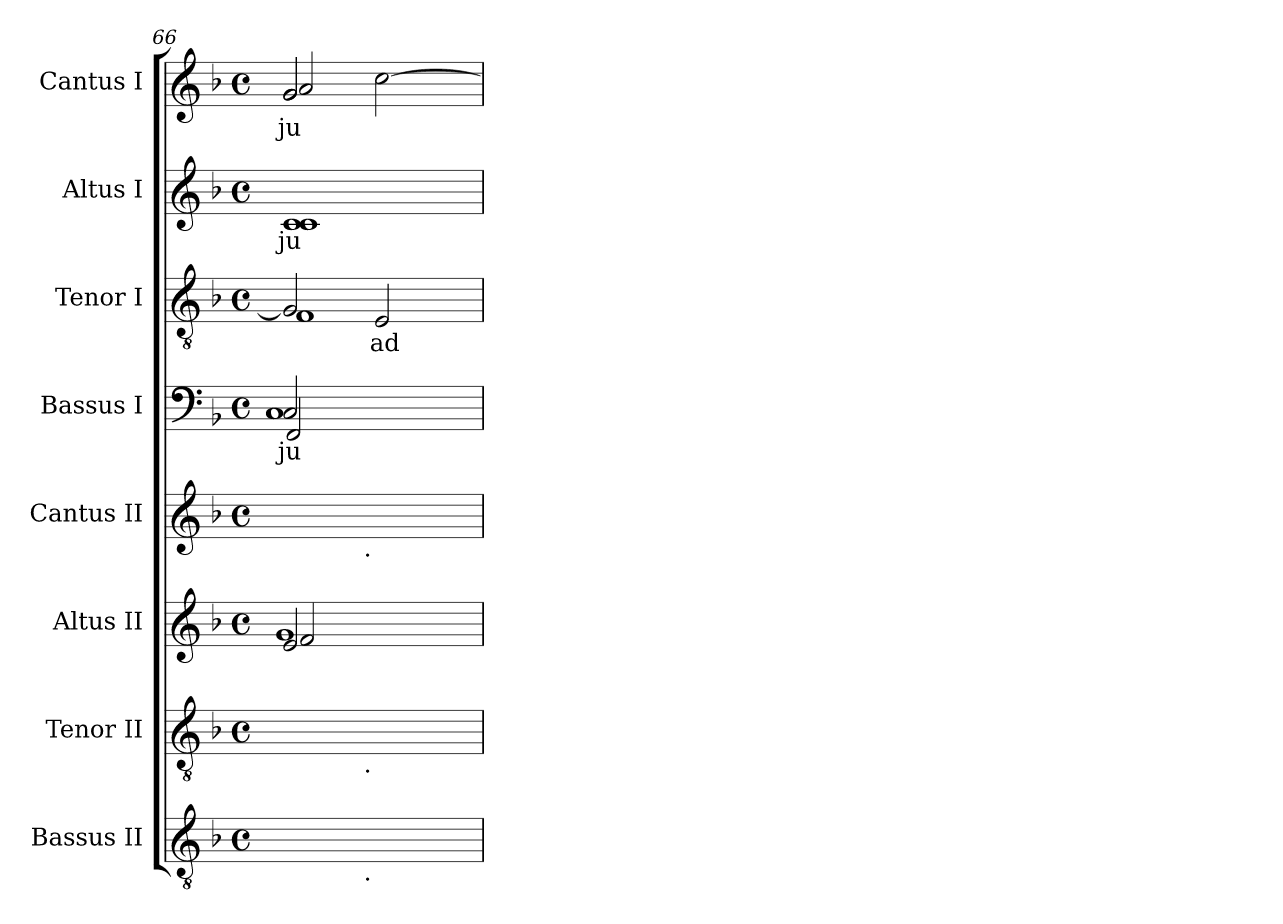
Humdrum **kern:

**kern	**kern	**kern	**kern	**kern	**text	**kern	**text	**kern	**text	**kern	**text
*part8	*part7	*part6	*part5	*part4	*part4	*part3	*part3	*part2	*part2	*part1	*part1
*staff8	*staff7	*staff6	*staff5	*staff4	*staff4	*staff3	*staff3	*staff2	*staff2	*staff1	*staff1
*I"Bassus II	*I"Tenor II	*I"Altus II	*I"Cantus II	*I"Bassus I	*	*I"Tenor I	*	*I"Altus I	*	*I"Cantus I	*
!!LO:PB:g=z
*clefGv2	*clefGv2	*clefG2	*clefG2	*clefF4	*	*clefGv2	*	*clefG2	*	*clefG2	*
*k[b-]	*k[b-]	*k[b-]	*k[b-]	*k[b-]	*	*k[b-]	*	*k[b-]	*	*k[b-]	*
*F:	*F:	*F:	*F:	*F:	*	*F:	*	*F:	*	*F:	*
*M4/4	*M4/4	*M4/4	*M4/4	*M4/4	*	*M4/4	*	*M4/4	*	*M4/4	*
*met(c)	*met(c)	*met(c)	*met(c)	*met(c)	*	*met(c)	*	*met(c)	*	*met(c)	*
=66	=66	=66	=66	=66	=66	=66	=66	=66	=66	=66	=66
*	*	*^	*	*	*	*	*	*	*	*	*
*	*	*	*^	*	*	*	*	*	*	*	*	*
!	!	!	!	!	!	!	!LO:LY:b:cj	!	!	!	!	!	!
*	*	*	*	*	*	*^	*	*	*	*	*	*	*
!	!	!	!	!	!	!	!	!LO:LY:b:cj	!	!	!	!	!	!
*	*	*	*	*	*	*	*^	*	*	*	*	*	*	*
!	!	!	!	!	!	!	!	!	!LO:LY:b:cj	!	!	!	!LO:LY:b:cj	!	!LO:LY:b:cj
*	*	*	*	*	*	*	*	*	*	*^	*	*	*	*^	*
!	!	!	!	!	!	!	!	!	!	!	!	!	!	!	!	!	!LO:LY:b:cj
*	*	*	*	*^	*	*	*	*	*	*	*	*	*	*	*	*^	*
4...ryy	4...ryy	2e/	1g	2f/	16ryy	4...ryy	2C/	1C	2FF/	ju	2G/]	1F	.	1c 1c	ju	2g/	2a/	2g/	ju
.	.	.	.	.	64ryy	.	.	.	.	.	.	.	.	.	.	.	.	.	.
.	.	.	.	.	2ryy	.	.	.	.	.	.	.	.	.	.	.	.	.	.
!	!	!	!	!	!	!LO:TX:b:t=.	!	!	!	!	!	!	!	!	!	!	!	!	!
!	!LO:TX:b:t=.	!	!	!	!	!	!	!	!	!	!	!	!	!	!	!	!	!	!
!LO:TX:b:t=.	!	!	!	!	!	!	!	!	!	!	!	!	!	!	!	!	!	!	!
2ryy	2ryy	.	.	.	.	2ryy	.	.	.	.	.	.	.	.	.	.	.	.	.
!	!	!	!	!	!	!	!	!	!	!	!	!	!LO:LY:b:cj	!	!	!	!	!	!
.	.	2ryy	.	2ryy	.	.	2ryy	.	2ryy	.	2E/	.	ad	.	.	[>2cc\	2ryy	2ryy	.
.	.	.	.	.	4ryy	.	.	.	.	.	.	.	.	.	.	.	.	.	.
.	.	.	.	.	8ryy	.	.	.	.	.	.	.	.	.	.	.	.	.	.
.	.	.	.	.	32.ryy	.	.	.	.	.	.	.	.	.	.	.	.	.	.
32ryy	32ryy	.	.	.	.	32ryy	.	.	.	.	.	.	.	.	.	.	.	.	.
*	*	*	*	*	*	*	*v	*v	*v	*	*	*	*	*	*	*v	*v	*v	*
*	*	*v	*v	*v	*v	*	*	*	*v	*v	*	*	*	*	*
=	=	=	=	=	=	=	=	=	=	=	=
*-	*-	*-	*-	*-	*-	*-	*-	*-	*-	*-	*-
